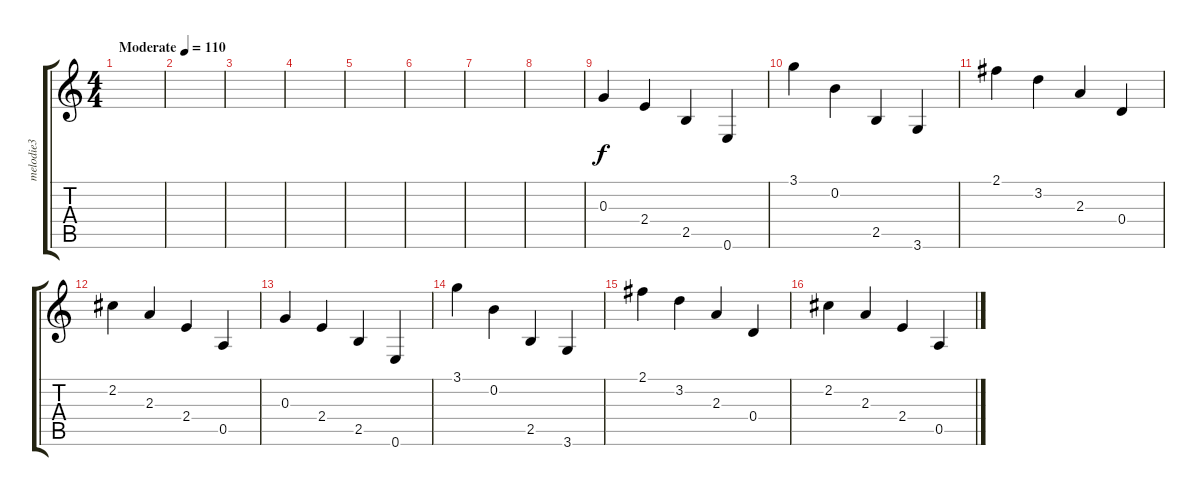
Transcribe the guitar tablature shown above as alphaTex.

\track ("melodie3" "melodie3") {instrument acousticguitarsteel}
\staff {score tabs}
\tuning (E4 B3 G3 D3 A2 E2) {hide}
\ts (4 4)
\tempo (110 "Moderate")
\clef g2
\ks c
|
|
|
|
|
|
|
|
0.3.4 2.4.4 2.5.4 0.6.4 |
3.1.4 0.2.4 2.5.4 3.6.4 |
2.1.4 3.2.4 2.3.4 0.4.4 |
2.2.4 2.3.4 2.4.4 0.5.4 |
0.3.4 2.4.4 2.5.4 0.6.4 |
3.1.4 0.2.4 2.5.4 3.6.4 |
2.1.4 3.2.4 2.3.4 0.4.4 |
2.2.4 2.3.4 2.4.4 0.5.4
